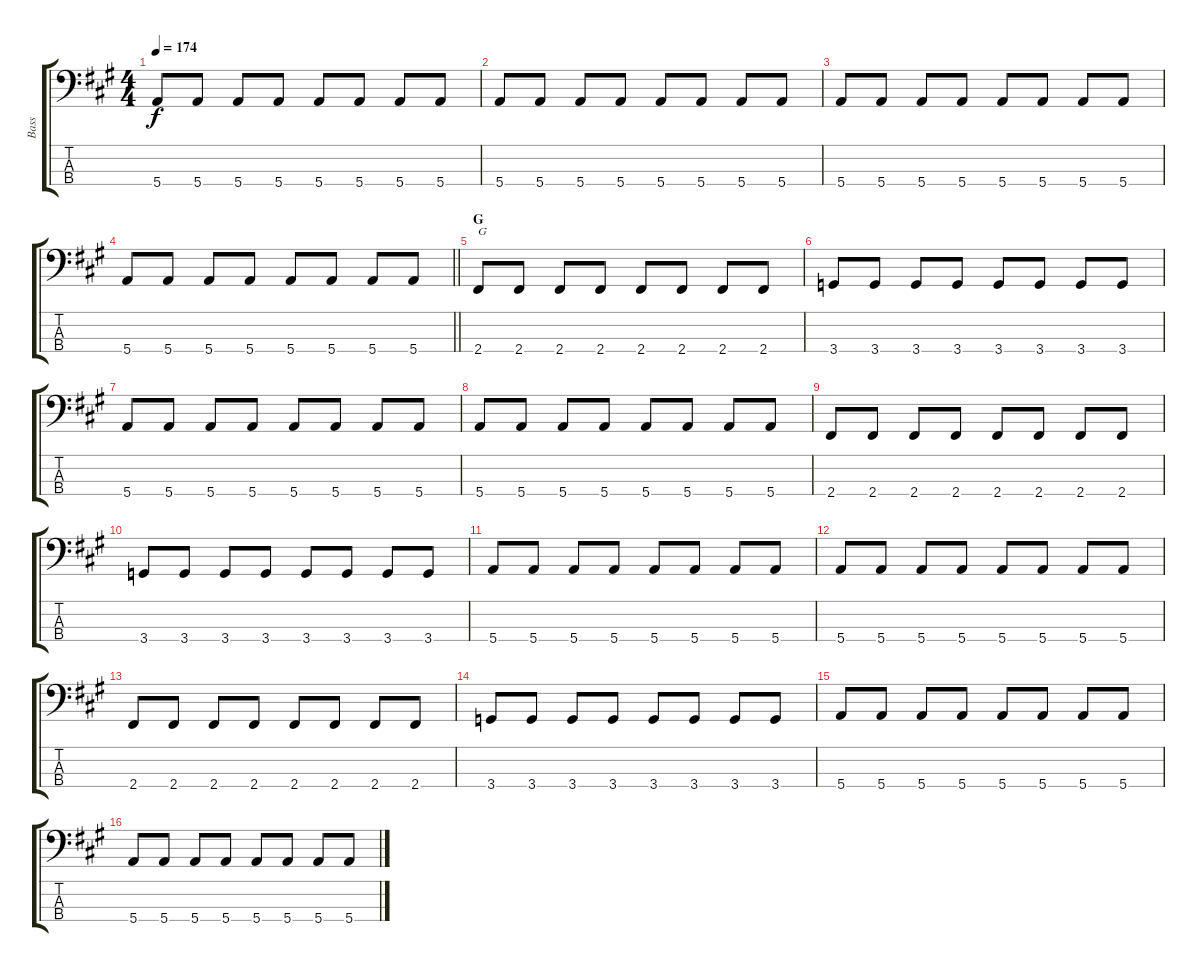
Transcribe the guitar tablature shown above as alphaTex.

\track ("Bass" "Bass") {instrument electricbasspick}
\staff {score tabs}
\tuning (G2 D2 A1 E1) {hide}
\ts (4 4)
\tempo 174
\clef f4
\ks a
5.4.8{dy f} 5.4.8 5.4.8 5.4.8 5.4.8 5.4.8 5.4.8 5.4.8 |
5.4.8 5.4.8 5.4.8 5.4.8 5.4.8 5.4.8 5.4.8 5.4.8 |
5.4.8 5.4.8 5.4.8 5.4.8 5.4.8 5.4.8 5.4.8 5.4.8 |
\barLineRight lightlight
5.4.8 5.4.8 5.4.8 5.4.8 5.4.8 5.4.8 5.4.8 5.4.8 |
\section ("" "G")
2.4.8{txt "G"} 2.4.8 2.4.8 2.4.8 2.4.8 2.4.8 2.4.8 2.4.8 |
3.4.8 3.4.8 3.4.8 3.4.8 3.4.8 3.4.8 3.4.8 3.4.8 |
5.4.8 5.4.8 5.4.8 5.4.8 5.4.8 5.4.8 5.4.8 5.4.8 |
5.4.8 5.4.8 5.4.8 5.4.8 5.4.8 5.4.8 5.4.8 5.4.8 |
2.4.8 2.4.8 2.4.8 2.4.8 2.4.8 2.4.8 2.4.8 2.4.8 |
3.4.8 3.4.8 3.4.8 3.4.8 3.4.8 3.4.8 3.4.8 3.4.8 |
5.4.8 5.4.8 5.4.8 5.4.8 5.4.8 5.4.8 5.4.8 5.4.8 |
5.4.8 5.4.8 5.4.8 5.4.8 5.4.8 5.4.8 5.4.8 5.4.8 |
2.4.8 2.4.8 2.4.8 2.4.8 2.4.8 2.4.8 2.4.8 2.4.8 |
3.4.8 3.4.8 3.4.8 3.4.8 3.4.8 3.4.8 3.4.8 3.4.8 |
5.4.8 5.4.8 5.4.8 5.4.8 5.4.8 5.4.8 5.4.8 5.4.8 |
5.4.8 5.4.8 5.4.8 5.4.8 5.4.8 5.4.8 5.4.8 5.4.8
